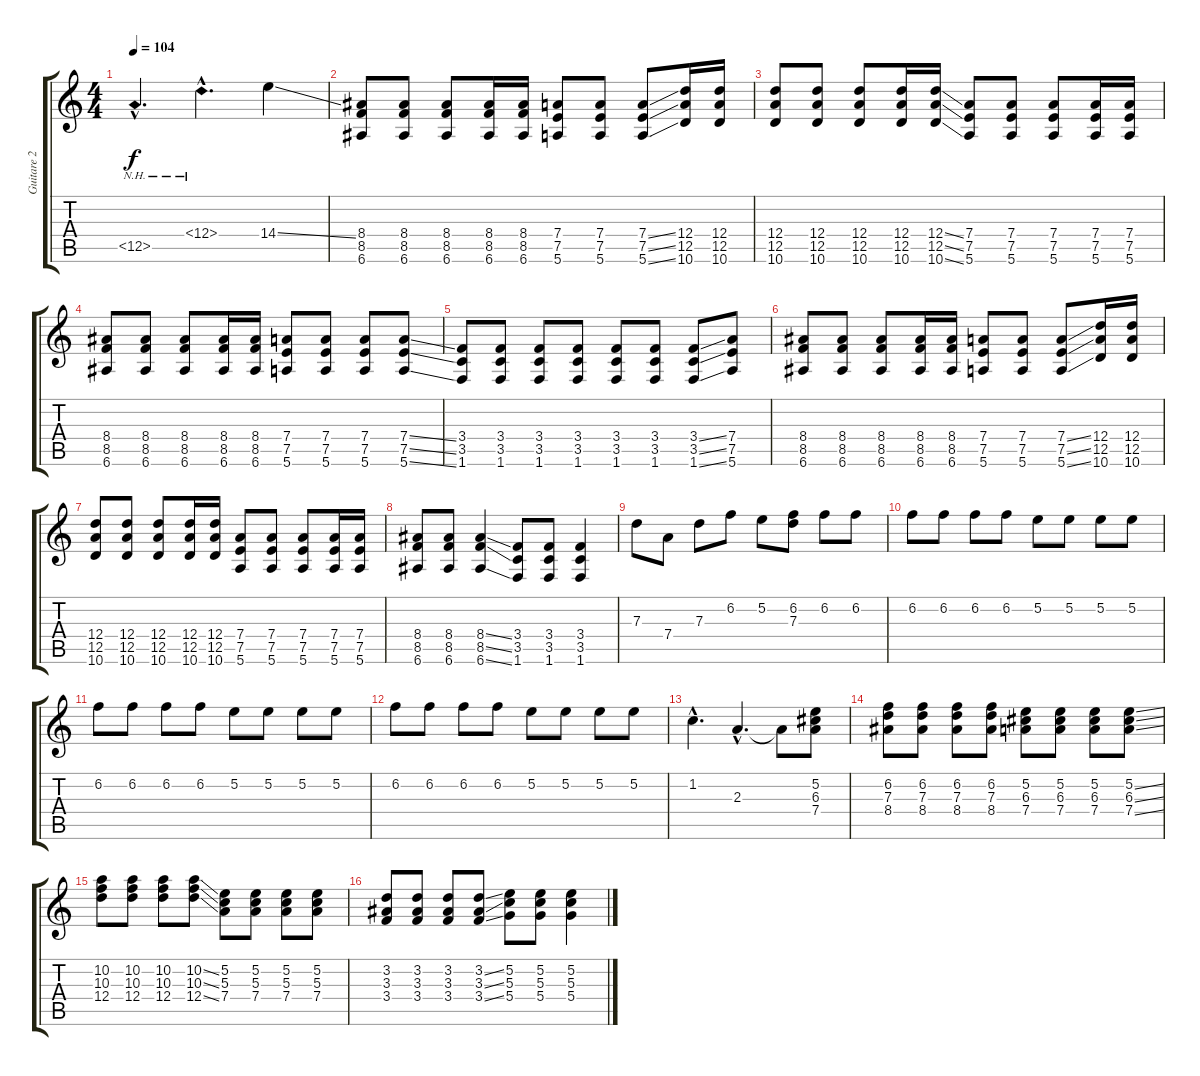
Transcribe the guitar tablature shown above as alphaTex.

\track ("Guitare 2" "Guitare 2") {instrument distortionguitar}
\staff {score tabs}
\tuning (E4 B3 G3 D3 A2 E2) {hide}
\ts (4 4)
\tempo 104
\clef g2
\ks c
12.5{nh hac}.4{d dy f} 12.4{nh hac}.4{d} 14.4{ss}.4 |
(8.4 8.5 6.6).8 (8.4 8.5 6.6).8 (8.4 8.5 6.6).8 (8.4 8.5 6.6).16 (8.4 8.5 6.6).16 (7.4 7.5 5.6).8 (7.4 7.5 5.6).8 (7.4{ss} 7.5{ss} 5.6{ss}).8 (12.4 12.5 10.6).16 (12.4 12.5 10.6).16 |
(12.4 12.5 10.6).8 (12.4 12.5 10.6).8 (12.4 12.5 10.6).8 (12.4 12.5 10.6).16 (12.4{ss} 12.5{ss} 10.6{ss}).16 (7.4 7.5 5.6).8 (7.4 7.5 5.6).8 (7.4 7.5 5.6).8 (7.4 7.5 5.6).16 (7.4 7.5 5.6).16 |
(8.4 8.5 6.6).8 (8.4 8.5 6.6).8 (8.4 8.5 6.6).8 (8.4 8.5 6.6).16 (8.4 8.5 6.6).16 (7.4 7.5 5.6).8 (7.4 7.5 5.6).8 (7.4 7.5 5.6).8 (7.4{ss} 7.5{ss} 5.6{ss}).8 |
(3.4 3.5 1.6).8 (3.4 3.5 1.6).8 (3.4 3.5 1.6).8 (3.4 3.5 1.6).8 (3.4 3.5 1.6).8 (3.4 3.5 1.6).8 (3.4{ss} 3.5{ss} 1.6{ss}).8 (7.4 7.5 5.6).8 |
(8.4 8.5 6.6).8 (8.4 8.5 6.6).8 (8.4 8.5 6.6).8 (8.4 8.5 6.6).16 (8.4 8.5 6.6).16 (7.4 7.5 5.6).8 (7.4 7.5 5.6).8 (7.4{ss} 7.5{ss} 5.6{ss}).8 (12.4 12.5 10.6).16 (12.4 12.5 10.6).16 |
(12.4 12.5 10.6).8 (12.4 12.5 10.6).8 (12.4 12.5 10.6).8 (12.4 12.5 10.6).16 (12.4 12.5 10.6).16 (7.4 7.5 5.6).8 (7.4 7.5 5.6).8 (7.4 7.5 5.6).8 (7.4 7.5 5.6).16 (7.4 7.5 5.6).16 |
(8.4 8.5 6.6).8 (8.4 8.5 6.6).8 (8.4{ss} 8.5{ss} 6.6{ss}).4 (3.4 3.5 1.6).8 (3.4 3.5 1.6).8 (3.4 3.5 1.6).4 |
7.3.8 7.4.8 7.3.8 6.2.8 5.2.8 (6.2 7.3).8 6.2.8 6.2.8 |
6.2.8 6.2.8 6.2.8 6.2.8 5.2.8 5.2.8 5.2.8 5.2.8 |
6.2.8 6.2.8 6.2.8 6.2.8 5.2.8 5.2.8 5.2.8 5.2.8 |
6.2.8 6.2.8 6.2.8 6.2.8 5.2.8 5.2.8 5.2.8 5.2.8 |
1.2{hac}.4{d} 2.3{hac}.4{d} 2.3{t}.8 (5.2 6.3 7.4).8 |
(6.2 7.3 8.4).8 (6.2 7.3 8.4).8 (6.2 7.3 8.4).8 (6.2 7.3 8.4).8 (5.2 6.3 7.4).8 (5.2 6.3 7.4).8 (5.2 6.3 7.4).8 (5.2{ss} 6.3{ss} 7.4{ss}).8 |
(10.2 10.3 12.4).8 (10.2 10.3 12.4).8 (10.2 10.3 12.4).8 (10.2{ss} 10.3{ss} 12.4{ss}).8 (5.2 5.3 7.4).8 (5.2 5.3 7.4).8 (5.2 5.3 7.4).8 (5.2 5.3 7.4).8 |
(3.2 3.3 3.4).8 (3.2 3.3 3.4).8 (3.2 3.3 3.4).8 (3.2{ss} 3.3{ss} 3.4{ss}).8 (5.2 5.3 5.4).8 (5.2 5.3 5.4).8 (5.2{ss} 5.3{ss} 5.4{ss}).4
